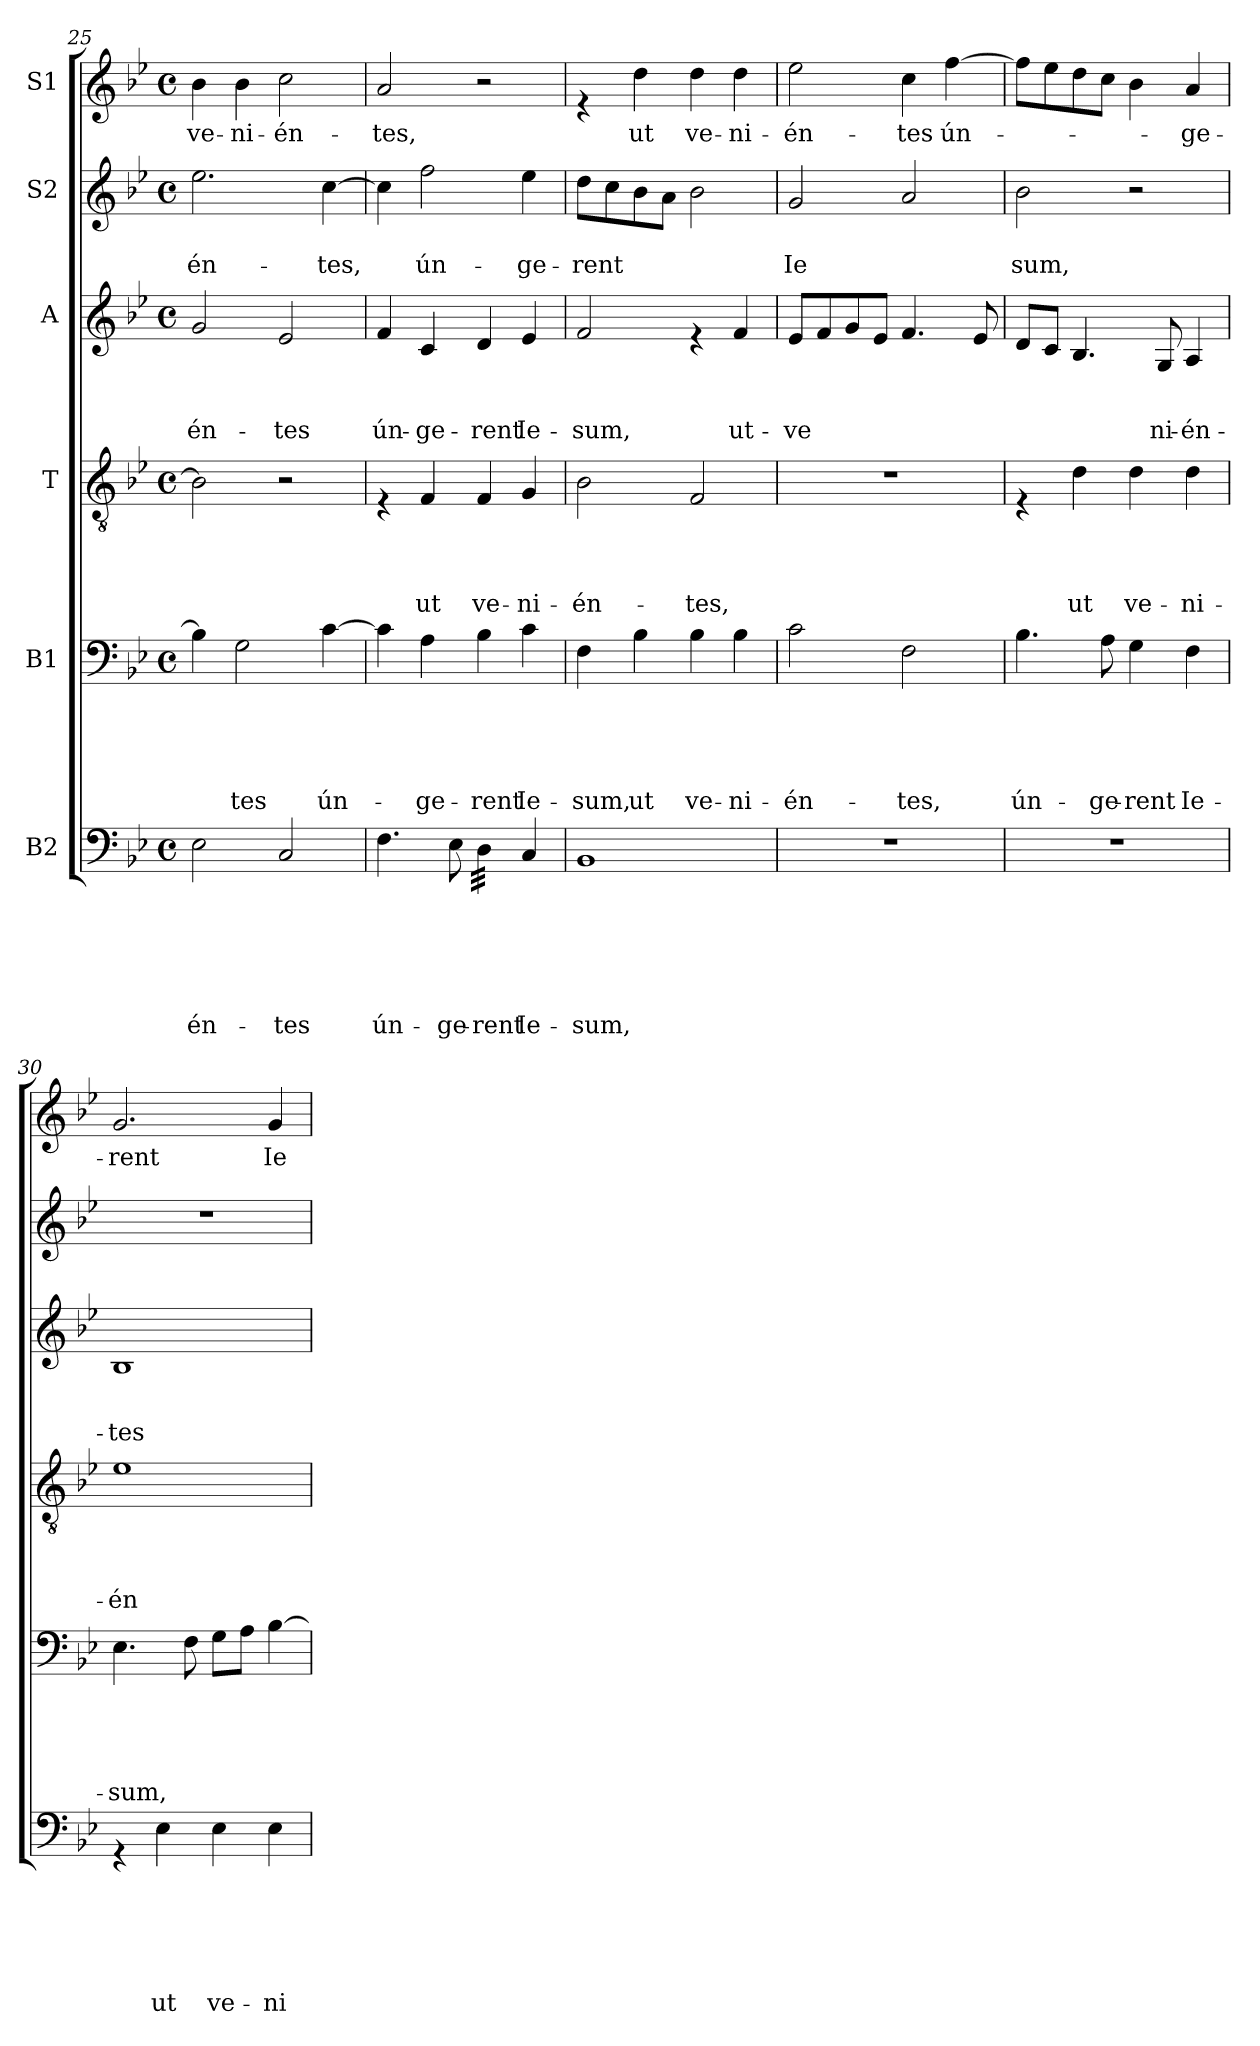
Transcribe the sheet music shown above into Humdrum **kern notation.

**kern	**text	**text	**text	**text	**text	**text	**kern	**text	**text	**text	**text	**text	**kern	**text	**text	**text	**text	**kern	**text	**text	**text	**kern	**text	**text	**kern	**text
*part6	*part6	*part6	*part6	*part6	*part6	*part6	*part5	*part5	*part5	*part5	*part5	*part5	*part4	*part4	*part4	*part4	*part4	*part3	*part3	*part3	*part3	*part2	*part2	*part2	*part1	*part1
*staff6	*staff6	*staff6	*staff6	*staff6	*staff6	*staff6	*staff5	*staff5	*staff5	*staff5	*staff5	*staff5	*staff4	*staff4	*staff4	*staff4	*staff4	*staff3	*staff3	*staff3	*staff3	*staff2	*staff2	*staff2	*staff1	*staff1
*I"B2	*	*	*	*	*	*	*I"B1	*	*	*	*	*	*I"T	*	*	*	*	*I"A	*	*	*	*I"S2	*	*	*I"S1	*
*clefF4	*	*	*	*	*	*	*clefF4	*	*	*	*	*	*clefGv2	*	*	*	*	*clefG2	*	*	*	*clefG2	*	*	*clefG2	*
*k[b-e-]	*	*	*	*	*	*	*k[b-e-]	*	*	*	*	*	*k[b-e-]	*	*	*	*	*k[b-e-]	*	*	*	*k[b-e-]	*	*	*k[b-e-]	*
*B-:	*	*	*	*	*	*	*B-:	*	*	*	*	*	*B-:	*	*	*	*	*B-:	*	*	*	*B-:	*	*	*B-:	*
*M4/4	*	*	*	*	*	*	*M4/4	*	*	*	*	*	*M4/4	*	*	*	*	*M4/4	*	*	*	*M4/4	*	*	*M4/4	*
*met(c)	*	*	*	*	*	*	*met(c)	*	*	*	*	*	*met(c)	*	*	*	*	*met(c)	*	*	*	*met(c)	*	*	*met(c)	*
=25	=25	=25	=25	=25	=25	=25	=25	=25	=25	=25	=25	=25	=25	=25	=25	=25	=25	=25	=25	=25	=25	=25	=25	=25	=25	=25
!	!	!	!	!	!	!LO:LY:b	!	!	!	!	!	!	!	!	!	!	!	!	!	!	!LO:LY:b	!	!	!LO:LY:b	!	!LO:LY:b
2E-\	.	.	.	.	.	-én-	4B-\]	.	.	.	.	.	2B-\]	.	.	.	.	2g/	.	.	-én-	2.ee-\	.	-én-	4b-\	ve-
!	!	!	!	!	!	!	!	!	!	!	!	!LO:LY:b	!	!	!	!	!	!	!	!	!	!	!	!	!	!LO:LY:b
.	.	.	.	.	.	.	2G\	.	.	.	.	-tes	.	.	.	.	.	.	.	.	.	.	.	.	4b-\	-ni-
!	!	!	!	!	!	!LO:LY:b	!	!	!	!	!	!	!	!	!	!	!	!	!	!	!LO:LY:b	!	!	!	!	!LO:LY:b
2C/	.	.	.	.	.	-tes	.	.	.	.	.	.	2r	.	.	.	.	2e-/	.	.	-tes	.	.	.	2cc\	-én-
!	!	!	!	!	!	!	!	!	!	!	!	!LO:LY:b	!	!	!	!	!	!	!	!	!	!	!	!LO:LY:b	!	!
.	.	.	.	.	.	.	[>4c\	.	.	.	.	ún-	.	.	.	.	.	.	.	.	.	[>4cc\	.	-tes,	.	.
!!LO:LB:g=z
=26	=26	=26	=26	=26	=26	=26	=26	=26	=26	=26	=26	=26	=26	=26	=26	=26	=26	=26	=26	=26	=26	=26	=26	=26	=26	=26
!	!	!	!	!	!	!LO:LY:b	!	!	!	!	!	!	!	!	!	!	!	!	!	!	!LO:LY:b	!	!	!	!	!LO:LY:b
4.F\	.	.	.	.	.	ún-	4c\]	.	.	.	.	.	4rE	.	.	.	.	4f/	.	.	ún-	4cc\]	.	.	2a/	-tes,
!	!	!	!	!	!	!	!	!	!	!	!	!LO:LY:b	!	!	!	!	!LO:LY:b	!	!	!	!LO:LY:b	!	!	!LO:LY:b	!	!
.	.	.	.	.	.	.	4A\	.	.	.	.	-ge-	4F/	.	.	.	ut	4c/	.	.	-ge-	2ff\	.	ún-	.	.
!	!	!	!	!	!	!LO:LY:b	!	!	!	!	!	!	!	!	!	!	!	!	!	!	!	!	!	!	!	!
8E-\	.	.	.	.	.	-ge-	.	.	.	.	.	.	.	.	.	.	.	.	.	.	.	.	.	.	.	.
!	!	!	!	!	!	!LO:LY:b	!	!	!	!	!	!LO:LY:b	!	!	!	!	!LO:LY:b	!	!	!	!LO:LY:b	!	!	!	!	!
*tremolo	*	*	*	*	*	*	*	*	*	*	*	*	*	*	*	*	*	*	*	*	*	*	*	*	*	*
32D\LLL	.	.	.	.	.	-rent	4B-\	.	.	.	.	-rent	4F/	.	.	.	ve-	4d/	.	.	-rent	.	.	.	2r	.
32D\	.	.	.	.	.	.	.	.	.	.	.	.	.	.	.	.	.	.	.	.	.	.	.	.	.	.
32D\	.	.	.	.	.	.	.	.	.	.	.	.	.	.	.	.	.	.	.	.	.	.	.	.	.	.
32D\	.	.	.	.	.	.	.	.	.	.	.	.	.	.	.	.	.	.	.	.	.	.	.	.	.	.
32D\	.	.	.	.	.	.	.	.	.	.	.	.	.	.	.	.	.	.	.	.	.	.	.	.	.	.
32D\	.	.	.	.	.	.	.	.	.	.	.	.	.	.	.	.	.	.	.	.	.	.	.	.	.	.
32D\	.	.	.	.	.	.	.	.	.	.	.	.	.	.	.	.	.	.	.	.	.	.	.	.	.	.
32D\JJJ	.	.	.	.	.	.	.	.	.	.	.	.	.	.	.	.	.	.	.	.	.	.	.	.	.	.
*Xtremolo	*	*	*	*	*	*	*	*	*	*	*	*	*	*	*	*	*	*	*	*	*	*	*	*	*	*
!	!	!	!	!	!	!LO:LY:b	!	!	!	!	!	!LO:LY:b	!	!	!	!	!LO:LY:b	!	!	!	!LO:LY:b	!	!	!LO:LY:b	!	!
4C/	.	.	.	.	.	Ie-	4c\	.	.	.	.	Ie-	4G/	.	.	.	-ni-	4e-/	.	.	Ie-	4ee-\	.	-ge-	.	.
=27	=27	=27	=27	=27	=27	=27	=27	=27	=27	=27	=27	=27	=27	=27	=27	=27	=27	=27	=27	=27	=27	=27	=27	=27	=27	=27
!	!	!	!	!	!	!LO:LY:b	!	!	!	!	!	!LO:LY:b	!	!	!	!	!LO:LY:b	!	!	!	!LO:LY:b	!	!	!LO:LY:b	!	!
1BB-	.	.	.	.	.	-sum,	4F\	.	.	.	.	-sum,	2B-\	.	.	.	-én-	2f/	.	.	-sum,	8dd\L	.	-rent	4re	.
.	.	.	.	.	.	.	.	.	.	.	.	.	.	.	.	.	.	.	.	.	.	8cc\	.	.	.	.
!	!	!	!	!	!	!	!	!	!	!	!	!LO:LY:b	!	!	!	!	!	!	!	!	!	!	!	!	!	!LO:LY:b
.	.	.	.	.	.	.	4B-\	.	.	.	.	ut	.	.	.	.	.	.	.	.	.	8b-\	.	.	4dd\	ut
.	.	.	.	.	.	.	.	.	.	.	.	.	.	.	.	.	.	.	.	.	.	8a\J	.	.	.	.
!	!	!	!	!	!	!	!	!	!	!	!	!LO:LY:b	!	!	!	!	!LO:LY:b	!	!	!	!	!	!	!	!	!LO:LY:b
.	.	.	.	.	.	.	4B-\	.	.	.	.	ve-	2F/	.	.	.	-tes,	4re	.	.	.	2b-\	.	.	4dd\	ve-
!	!	!	!	!	!	!	!	!	!	!	!	!LO:LY:b	!	!	!	!	!	!	!	!	!LO:LY:b	!	!	!	!	!LO:LY:b
.	.	.	.	.	.	.	4B-\	.	.	.	.	-ni-	.	.	.	.	.	4f/	.	.	ut-	.	.	.	4dd\	-ni-
=28	=28	=28	=28	=28	=28	=28	=28	=28	=28	=28	=28	=28	=28	=28	=28	=28	=28	=28	=28	=28	=28	=28	=28	=28	=28	=28
!	!	!	!	!	!	!	!	!	!	!	!	!LO:LY:b	!	!	!	!	!	!	!	!	!LO:LY:b	!	!	!LO:LY:b	!	!LO:LY:b
1r	.	.	.	.	.	.	2c\	.	.	.	.	-én-	1r	.	.	.	.	8e-/L	.	.	-ve	2g/	.	Ie	2ee-\	-én-
.	.	.	.	.	.	.	.	.	.	.	.	.	.	.	.	.	.	8f/	.	.	.	.	.	.	.	.
.	.	.	.	.	.	.	.	.	.	.	.	.	.	.	.	.	.	8g/	.	.	.	.	.	.	.	.
.	.	.	.	.	.	.	.	.	.	.	.	.	.	.	.	.	.	8e-/J	.	.	.	.	.	.	.	.
!	!	!	!	!	!	!	!	!	!	!	!	!LO:LY:b	!	!	!	!	!	!	!	!	!	!	!	!	!	!LO:LY:b
.	.	.	.	.	.	.	2F\	.	.	.	.	-tes,	.	.	.	.	.	4.f/	.	.	.	2a/	.	.	4cc\	-tes
!	!	!	!	!	!	!	!	!	!	!	!	!	!	!	!	!	!	!	!	!	!	!	!	!	!	!LO:LY:b
.	.	.	.	.	.	.	.	.	.	.	.	.	.	.	.	.	.	.	.	.	.	.	.	.	[>4ff\	ún-
.	.	.	.	.	.	.	.	.	.	.	.	.	.	.	.	.	.	8e-/	.	.	.	.	.	.	.	.
=29	=29	=29	=29	=29	=29	=29	=29	=29	=29	=29	=29	=29	=29	=29	=29	=29	=29	=29	=29	=29	=29	=29	=29	=29	=29	=29
!	!	!	!	!	!	!	!	!	!	!	!	!LO:LY:b	!	!	!	!	!	!	!	!	!	!	!	!LO:LY:b	!	!
1r	.	.	.	.	.	.	4.B-\	.	.	.	.	ún-	4rE	.	.	.	.	8d/L	.	.	.	2b-\	.	sum,	8ff\L]	.
.	.	.	.	.	.	.	.	.	.	.	.	.	.	.	.	.	.	8c/J	.	.	.	.	.	.	8ee-\	.
!	!	!	!	!	!	!	!	!	!	!	!	!	!	!	!	!	!LO:LY:b	!	!	!	!	!	!	!	!	!
.	.	.	.	.	.	.	.	.	.	.	.	.	4d\	.	.	.	ut	4.B-/	.	.	.	.	.	.	8dd\	.
!	!	!	!	!	!	!	!	!	!	!	!	!LO:LY:b	!	!	!	!	!	!	!	!	!	!	!	!	!	!
.	.	.	.	.	.	.	8A\	.	.	.	.	-ge-	.	.	.	.	.	.	.	.	.	.	.	.	8cc\J	.
!	!	!	!	!	!	!	!	!	!	!	!	!LO:LY:b	!	!	!	!	!LO:LY:b	!	!	!	!	!	!	!	!	!
.	.	.	.	.	.	.	4G\	.	.	.	.	-rent	4d\	.	.	.	ve-	.	.	.	.	2r	.	.	4b-\	.
!	!	!	!	!	!	!	!	!	!	!	!	!	!	!	!	!	!	!	!	!	!LO:LY:b	!	!	!	!	!
.	.	.	.	.	.	.	.	.	.	.	.	.	.	.	.	.	.	8G/	.	.	ni-	.	.	.	.	.
!	!	!	!	!	!	!	!	!	!	!	!	!LO:LY:b	!	!	!	!	!LO:LY:b	!	!	!	!LO:LY:b	!	!	!	!	!LO:LY:b
.	.	.	.	.	.	.	4F\	.	.	.	.	Ie-	4d>\	.	.	.	-ni-	4A/	.	.	-én-	.	.	.	4a/	-ge-
=30	=30	=30	=30	=30	=30	=30	=30	=30	=30	=30	=30	=30	=30	=30	=30	=30	=30	=30	=30	=30	=30	=30	=30	=30	=30	=30
!	!	!	!	!	!	!	!	!	!	!	!	!LO:LY:b	!	!	!	!	!LO:LY:b	!	!	!	!LO:LY:b	!	!	!	!	!LO:LY:b
4rGG	.	.	.	.	.	.	4.E-\	.	.	.	.	-sum,	1e-	.	.	.	-én-	1B-	.	.	-tes	1r	.	.	2.g/	-rent
!	!	!	!	!	!	!LO:LY:b	!	!	!	!	!	!	!	!	!	!	!	!	!	!	!	!	!	!	!	!
4E-\	.	.	.	.	.	ut	.	.	.	.	.	.	.	.	.	.	.	.	.	.	.	.	.	.	.	.
.	.	.	.	.	.	.	8F\	.	.	.	.	.	.	.	.	.	.	.	.	.	.	.	.	.	.	.
!	!	!	!	!	!	!LO:LY:b	!	!	!	!	!	!	!	!	!	!	!	!	!	!	!	!	!	!	!	!
4E-\	.	.	.	.	.	ve-	8G\L	.	.	.	.	.	.	.	.	.	.	.	.	.	.	.	.	.	.	.
.	.	.	.	.	.	.	8A\J	.	.	.	.	.	.	.	.	.	.	.	.	.	.	.	.	.	.	.
!	!	!	!	!	!	!LO:LY:b	!	!	!	!	!	!	!	!	!	!	!	!	!	!	!	!	!	!	!	!LO:LY:b
4E-\	.	.	.	.	.	-ni-	[>4B-\	.	.	.	.	.	.	.	.	.	.	.	.	.	.	.	.	.	4g/	Ie-
=	=	=	=	=	=	=	=	=	=	=	=	=	=	=	=	=	=	=	=	=	=	=	=	=	=	=
*-	*-	*-	*-	*-	*-	*-	*-	*-	*-	*-	*-	*-	*-	*-	*-	*-	*-	*-	*-	*-	*-	*-	*-	*-	*-	*-
